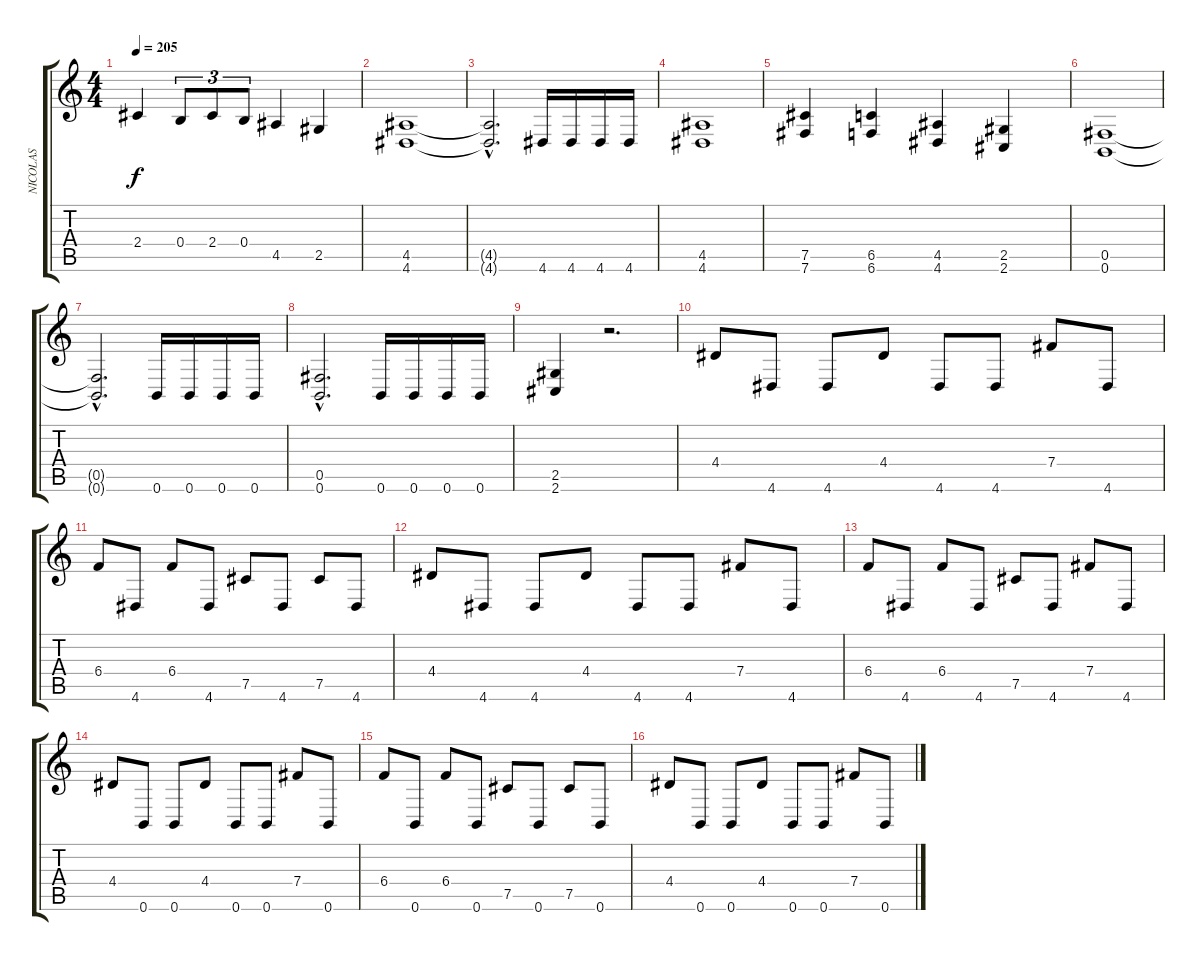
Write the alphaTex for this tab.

\track ("NICOLAS" "NICOLAS") {instrument overdrivenguitar}
\staff {score tabs}
\tuning (Db4 Ab3 E3 B2 Gb2 B1) {hide}
\ts (4 4)
\tempo 205
\clef g2
\ks c
2.4.4{dy f} 0.4.8{tu (3 2)} 2.4.8{tu (3 2)} 0.4.8{tu (3 2)} 4.5.4 2.5.4 |
(4.5 4.6).1 |
(4.5{hac t} 4.6{hac t}).2{d} 4.6.16 4.6.16 4.6.16 4.6.16 |
(4.5 4.6).1 |
(7.5 7.6).4 (6.5 6.6).4 (4.5 4.6).4 (2.5 2.6).4 |
(0.5 0.6).1 |
(0.5{hac t} 0.6{hac t}).2{d} 0.6.16 0.6.16 0.6.16 0.6.16 |
(0.5{hac} 0.6{hac}).2{d} 0.6.16 0.6.16 0.6.16 0.6.16 |
(2.5 2.6).4 r.2{d} |
4.4.8 4.6.8 4.6.8 4.4.8 4.6.8 4.6.8 7.4.8 4.6.8 |
6.4.8 4.6.8 6.4.8 4.6.8 7.5.8 4.6.8 7.5.8 4.6.8 |
4.4.8 4.6.8 4.6.8 4.4.8 4.6.8 4.6.8 7.4.8 4.6.8 |
6.4.8 4.6.8 6.4.8 4.6.8 7.5.8 4.6.8 7.4.8 4.6.8 |
4.4.8 0.6.8 0.6.8 4.4.8 0.6.8 0.6.8 7.4.8 0.6.8 |
6.4.8 0.6.8 6.4.8 0.6.8 7.5.8 0.6.8 7.5.8 0.6.8 |
4.4.8 0.6.8 0.6.8 4.4.8 0.6.8 0.6.8 7.4.8 0.6.8
